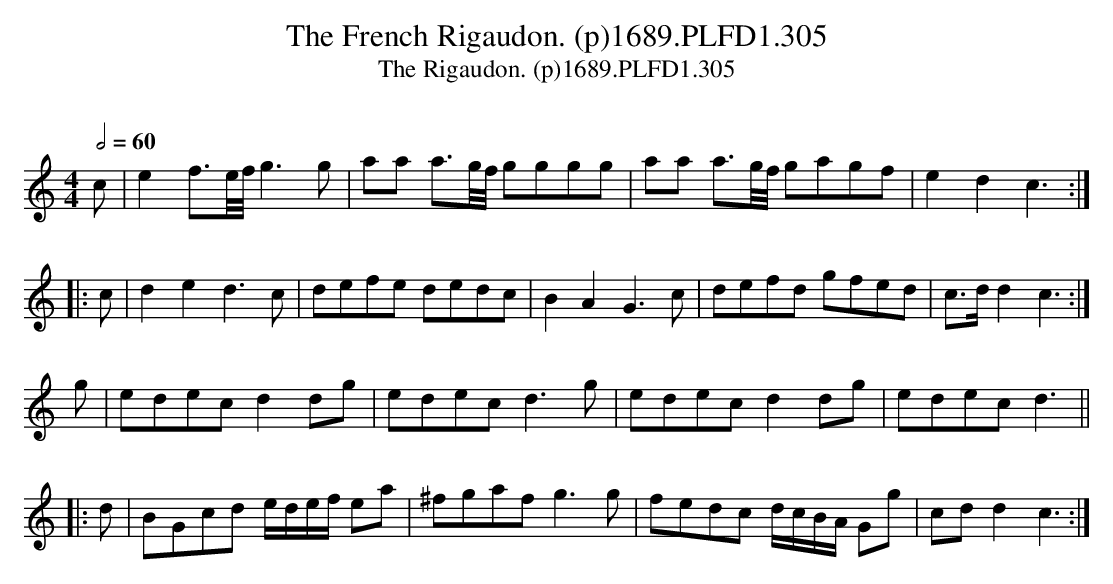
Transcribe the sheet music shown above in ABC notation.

X:1
T:French Rigaudon. (p)1689.PLFD1.305, The
T:Rigaudon. (p)1689.PLFD1.305, The
M:4/4
L:1/8
Q:1/2=60
O:
K:C
c|e2f>e/2f/4 g3g|aa a>g/2f/4 gggg|aa a>g/2f/4 gagf|e2d2c3:|
|:c|d2e2d3c|defe dedc|B2A2G3c|defd gfed|c>dd2c3:|
g|edecd2dg|edecd3g|edecd2dg|edecd3||
|:d|BGcd e/d/e/f/ ea|^fgafg3g|fedc d/c/B/A/ Gg|cdd2c3:|
